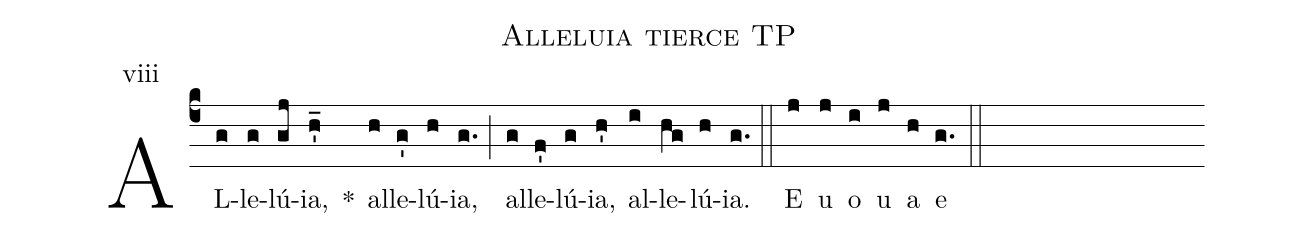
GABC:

name:Alleluia tierce TP;
mode:viii;
%%
(c4) AL(g)le(g)lú(gj)ia,(h_') *() al(h)le(g')lú(h)ia,(g.) (;) al(g)le(f')lú(g)ia,(h') al(i)le(hg)lú(h)ia.(g.) (::) <eu> E(j) u(j) o(i) u(j) a(h) e(g.) </eu> (::)
